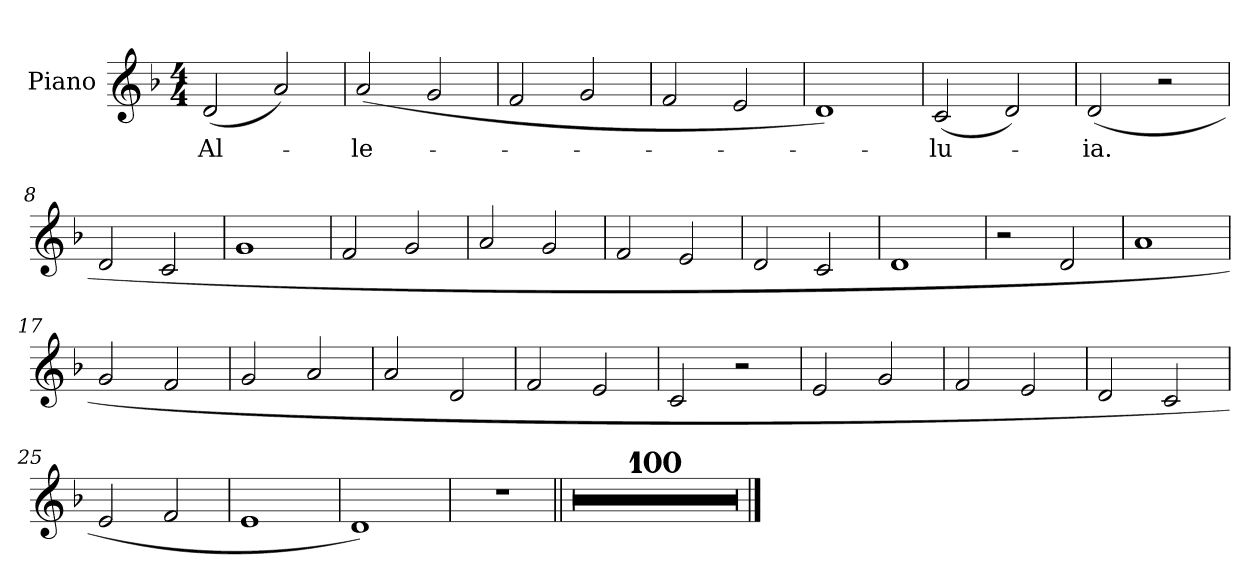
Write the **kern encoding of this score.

**kern	**text
*part1	*part1
*staff1	*staff1
*I"Piano	*
*I'Pno.	*
*clefG2	*
*k[b-]	*
*M4/4	*
=1	=1
(>2d/	Al-
2a/)	.
=2	=2
(<2a/	-le-
2g/	.
=3	=3
2f/	.
2g/	.
=4	=4
2f/	.
2e/	.
=5	=5
1d)	.
=6	=6
(>2c/	-lu-
2d/)	.
=7	=7
(<2d/	-ia.
2r	.
=8	=8
2d/	.
2c/	.
=9	=9
1g	.
=10	=10
2f/	.
2g/	.
!!LO:LB:g=z
=11	=11
2a/	.
2g/	.
=12	=12
2f/	.
2e/	.
=13	=13
2d/	.
2c/	.
=14	=14
1d	.
=15	=15
2r	.
2d/	.
=16	=16
1a	.
=17	=17
2g/	.
2f/	.
=18	=18
2g/	.
2a/	.
=19	=19
2a/	.
2d/	.
=20	=20
2f/	.
2e/	.
=21	=21
2c/	.
2r	.
!!LO:LB:g=z
=22	=22
2e/	.
2g/	.
=23	=23
2f/	.
2e/	.
=24	=24
2d/	.
2c/	.
=25	=25
2e/	.
2f/	.
=26	=26
1e	.
=27	=27
1d)	.
=28	=28
1r	.
=29||	=29||
1r	.
=30	=30
1r	.
=31	=31
1r	.
=32	=32
1r	.
=33	=33
1r	.
!!LO:LB:g=z
=34	=34
1r	.
=35	=35
1r	.
=36	=36
1r	.
=37	=37
1r	.
=38	=38
1r	.
=39	=39
1r	.
=40	=40
1r	.
=41	=41
1r	.
=42	=42
1r	.
=43	=43
1r	.
=44	=44
1r	.
=45	=45
1r	.
!!LO:LB:g=z
=46	=46
1r	.
=47	=47
1r	.
=48	=48
1r	.
=49	=49
1r	.
=50	=50
1r	.
=51	=51
1r	.
=52	=52
1r	.
=53	=53
1r	.
=54	=54
1r	.
=55	=55
1r	.
=56	=56
1r	.
=57	=57
1r	.
!!LO:LB:g=z
=58	=58
1r	.
=59	=59
1r	.
=60	=60
1r	.
=61	=61
1r	.
=62	=62
1r	.
=63	=63
1r	.
=64	=64
1r	.
=65	=65
1r	.
=66	=66
1r	.
=67	=67
1r	.
=68	=68
1r	.
=69	=69
1r	.
!!LO:LB:g=z
=70	=70
1r	.
=71	=71
1r	.
=72	=72
1r	.
=73	=73
1r	.
=74	=74
1r	.
=75	=75
1r	.
=76	=76
1r	.
=77	=77
1r	.
=78	=78
1r	.
=79	=79
1r	.
=80	=80
1r	.
=81	=81
1r	.
!!LO:LB:g=z
=82	=82
1r	.
=83	=83
1r	.
=84	=84
1r	.
=85	=85
1r	.
=86	=86
1r	.
=87	=87
1r	.
=88	=88
1r	.
=89	=89
1r	.
=90	=90
1r	.
=91	=91
1r	.
=92	=92
1r	.
=93	=93
1r	.
!!LO:LB:g=z
=94	=94
1r	.
=95	=95
1r	.
=96	=96
1r	.
=97	=97
1r	.
=98	=98
1r	.
=99	=99
1r	.
=100	=100
1r	.
=101	=101
1r	.
=102	=102
1r	.
=103	=103
1r	.
=104	=104
1r	.
=105	=105
1r	.
!!LO:LB:g=z
=106	=106
1r	.
=107	=107
1r	.
=108	=108
1r	.
=109	=109
1r	.
=110	=110
1r	.
=111	=111
1r	.
=112	=112
1r	.
=113	=113
1r	.
=114	=114
1r	.
=115	=115
1r	.
=116	=116
1r	.
=117	=117
1r	.
!!LO:PB:g=z
=118	=118
1r	.
=119	=119
1r	.
=120	=120
1r	.
=121	=121
1r	.
=122	=122
1r	.
=123	=123
1r	.
=124	=124
1r	.
=125	=125
1r	.
=126	=126
1r	.
=127	=127
1r	.
=128	=128
1r	.
==	==
*-	*-
